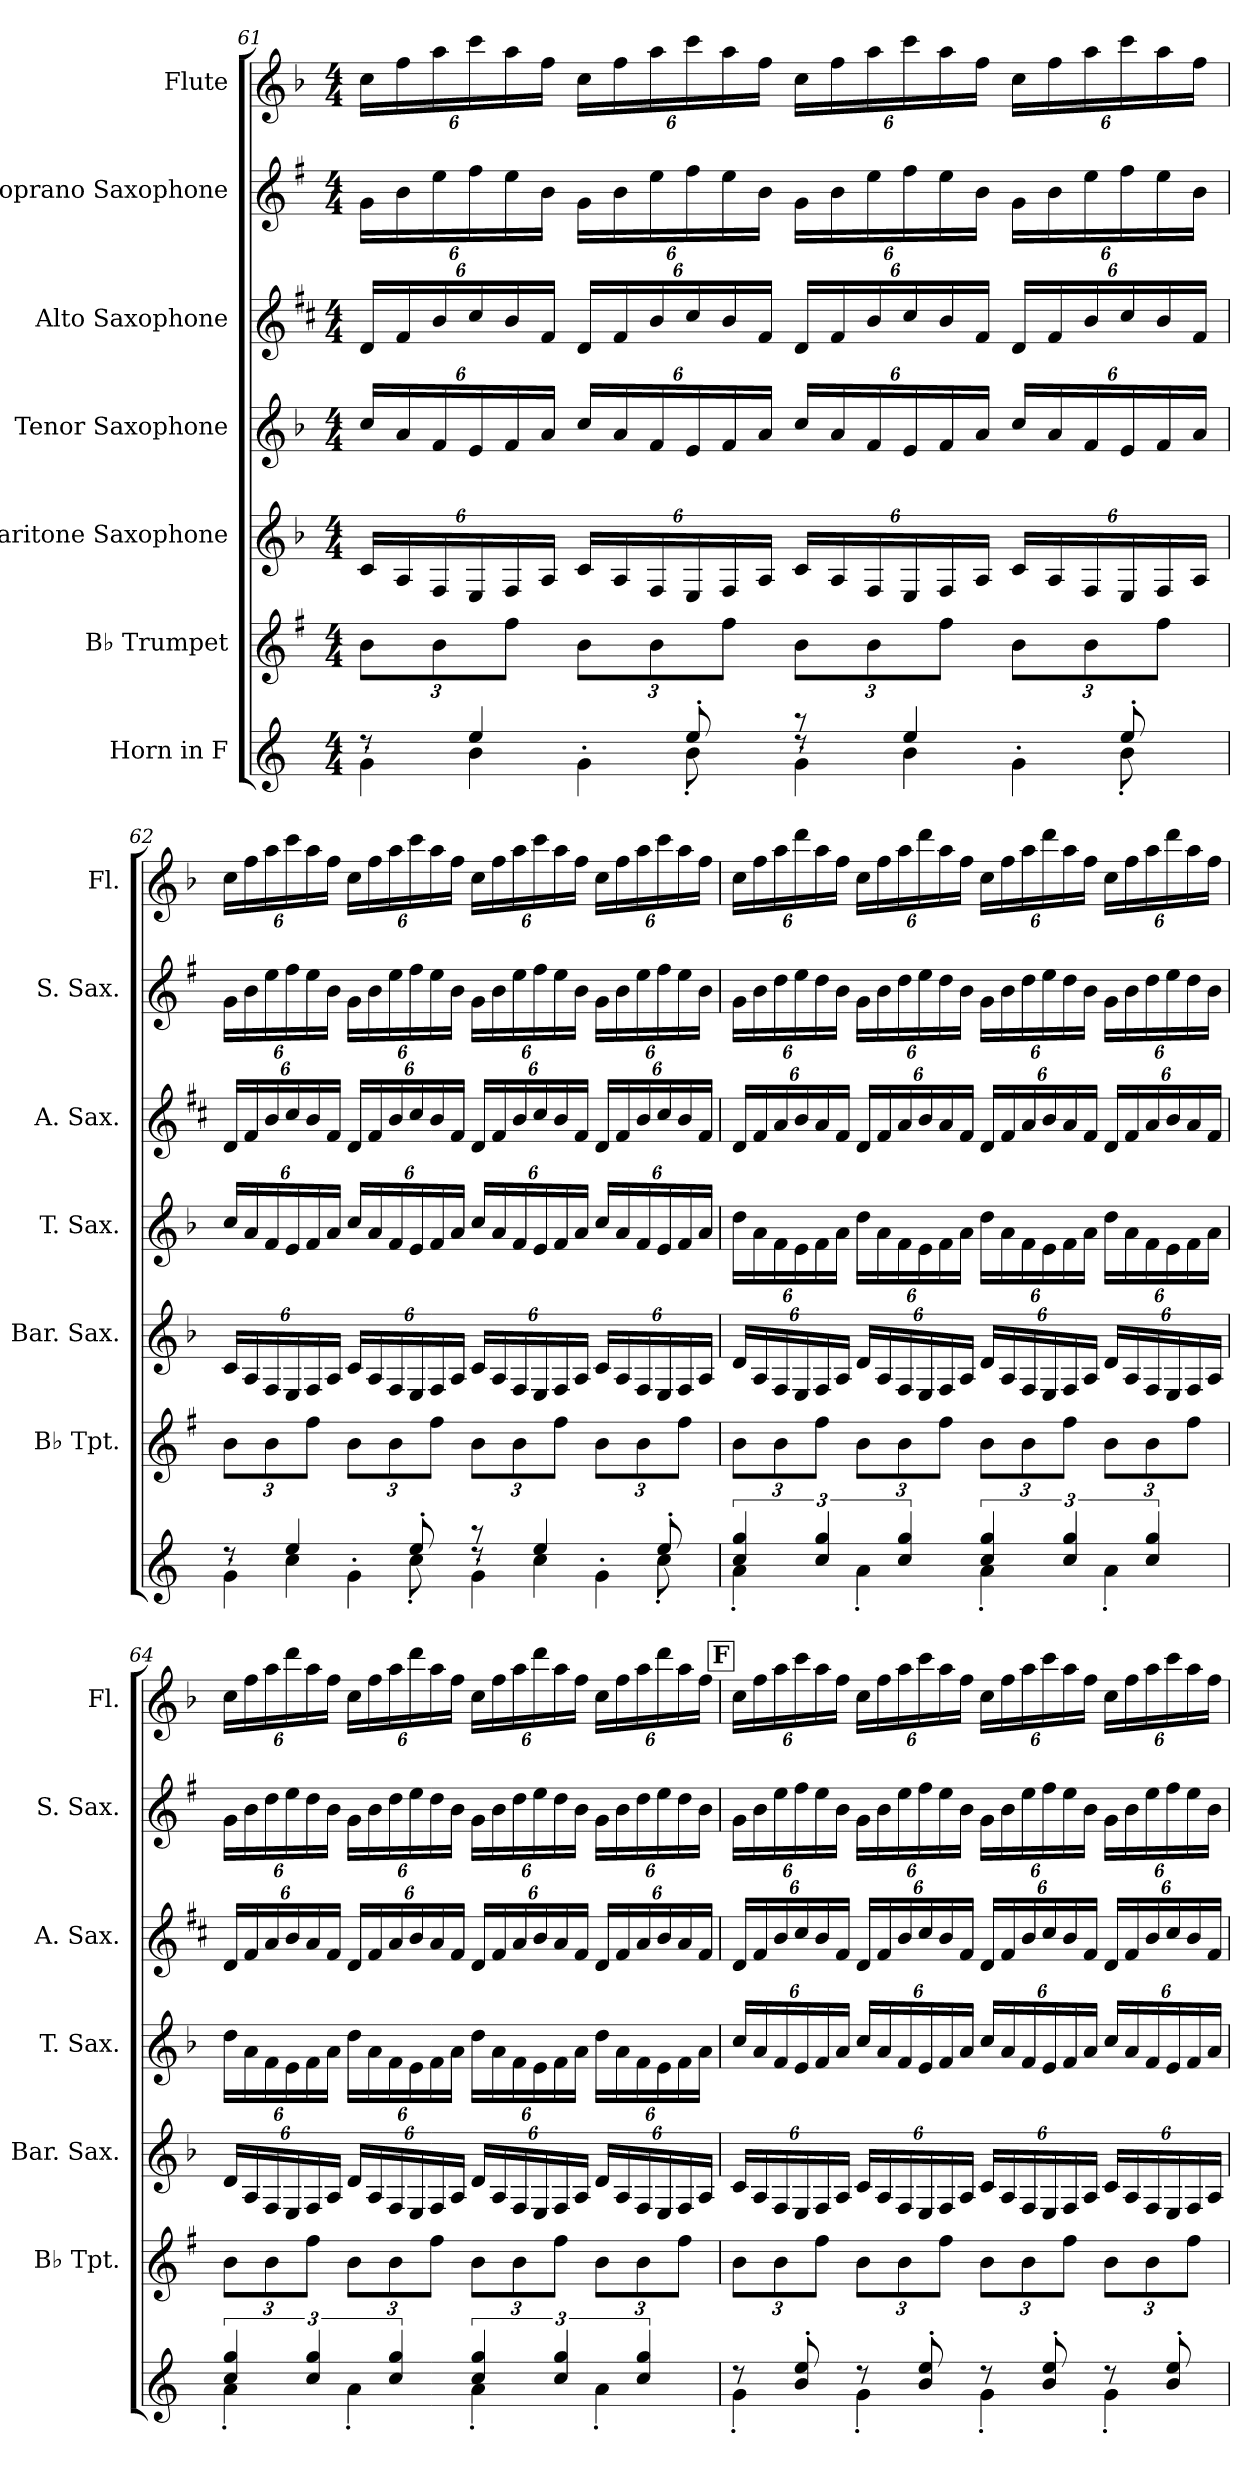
**kern	**kern	**kern	**kern	**kern	**kern	**kern
*part7	*part6	*part5	*part4	*part3	*part2	*part1
*staff7	*staff6	*staff5	*staff4	*staff3	*staff2	*staff1
*I"Horn in F	*I"B♭ Trumpet	*I"Baritone Saxophone	*I"Tenor Saxophone	*I"Alto Saxophone	*I"Soprano Saxophone	*I"Flute
*	*I'B♭ Tpt.	*I'Bar. Sax.	*I'T. Sax.	*I'A. Sax.	*I'S. Sax.	*I'Fl.
!!LO:PB:g=z
*clefG2	*clefG2	*clefG2	*clefG2	*clefG2	*clefG2	*clefG2
*ITrd4c7	*ITrd1c2	*ITrd12c21	*ITrd8c14	*ITrd5c9	*ITrd1c2	*
*k[b-]	*k[b-]	*k[b-]	*k[b-]	*k[b-]	*k[b-]	*k[b-]
*M4/4	*M4/4	*M4/4	*M4/4	*M4/4	*M4/4	*M4/4
=61	=61	=61	=61	=61	=61	=61
*^	*	*	*	*	*	*
*	*^	*	*	*	*	*	*
*	*	*	*Xbrackettup	*Xbrackettup	*Xbrackettup	*Xbrackettup	*Xbrackettup	*Xbrackettup
8rdd	8ryy	4c'\	12a\L	24C/LL	24c/LL	24F/LL	24f\LL	24cc\LL
.	.	.	.	24AA/	24A/	24A/	24a\	24ff\
.	.	.	12a\	24FF/	24F/	24d/	24dd\	24aa\
4a/	4e\	.	.	24EE/	24E/	24e/	24ee\	24ccc\
.	.	.	12ee\J	24FF/	24F/	24d/	24dd\	24aa\
.	.	.	.	24AA/JJ	24A/JJ	24A/JJ	24a\JJ	24ff\JJ
.	.	4c'\	12a\L	24C/LL	24c/LL	24F/LL	24f\LL	24cc\LL
.	.	.	.	24AA/	24A/	24A/	24a\	24ff\
.	.	.	12a\	24FF/	24F/	24d/	24dd\	24aa\
8a'/	8e'\	.	.	24EE/	24E/	24e/	24ee\	24ccc\
.	.	.	12ee\J	24FF/	24F/	24d/	24dd\	24aa\
.	.	.	.	24AA/JJ	24A/JJ	24A/JJ	24a\JJ	24ff\JJ
8rdd	8raa	4c'\	12a\L	24C/LL	24c/LL	24F/LL	24f\LL	24cc\LL
.	.	.	.	24AA/	24A/	24A/	24a\	24ff\
.	.	.	12a\	24FF/	24F/	24d/	24dd\	24aa\
4a/	4e\	.	.	24EE/	24E/	24e/	24ee\	24ccc\
.	.	.	12ee\J	24FF/	24F/	24d/	24dd\	24aa\
.	.	.	.	24AA/JJ	24A/JJ	24A/JJ	24a\JJ	24ff\JJ
.	.	4c'\	12a\L	24C/LL	24c/LL	24F/LL	24f\LL	24cc\LL
.	.	.	.	24AA/	24A/	24A/	24a\	24ff\
.	.	.	12a\	24FF/	24F/	24d/	24dd\	24aa\
8a'/	8e'\	.	.	24EE/	24E/	24e/	24ee\	24ccc\
.	.	.	12ee\J	24FF/	24F/	24d/	24dd\	24aa\
.	.	.	.	24AA/JJ	24A/JJ	24A/JJ	24a\JJ	24ff\JJ
!!LO:PB:g=z
=62	=62	=62	=62	=62	=62	=62	=62	=62
8rdd	8ryy	4c'\	12a\L	24C/LL	24c/LL	24F/LL	24f\LL	24cc\LL
.	.	.	.	24AA/	24A/	24A/	24a\	24ff\
.	.	.	12a\	24FF/	24F/	24d/	24dd\	24aa\
4a/	4f\	.	.	24EE/	24E/	24e/	24ee\	24ccc\
.	.	.	12ee\J	24FF/	24F/	24d/	24dd\	24aa\
.	.	.	.	24AA/JJ	24A/JJ	24A/JJ	24a\JJ	24ff\JJ
.	.	4c'\	12a\L	24C/LL	24c/LL	24F/LL	24f\LL	24cc\LL
.	.	.	.	24AA/	24A/	24A/	24a\	24ff\
.	.	.	12a\	24FF/	24F/	24d/	24dd\	24aa\
8a'/	8f'\	.	.	24EE/	24E/	24e/	24ee\	24ccc\
.	.	.	12ee\J	24FF/	24F/	24d/	24dd\	24aa\
.	.	.	.	24AA/JJ	24A/JJ	24A/JJ	24a\JJ	24ff\JJ
8rdd	8raa	4c'\	12a\L	24C/LL	24c/LL	24F/LL	24f\LL	24cc\LL
.	.	.	.	24AA/	24A/	24A/	24a\	24ff\
.	.	.	12a\	24FF/	24F/	24d/	24dd\	24aa\
4a/	4f\	.	.	24EE/	24E/	24e/	24ee\	24ccc\
.	.	.	12ee\J	24FF/	24F/	24d/	24dd\	24aa\
.	.	.	.	24AA/JJ	24A/JJ	24A/JJ	24a\JJ	24ff\JJ
.	.	4c'\	12a\L	24C/LL	24c/LL	24F/LL	24f\LL	24cc\LL
.	.	.	.	24AA/	24A/	24A/	24a\	24ff\
.	.	.	12a\	24FF/	24F/	24d/	24dd\	24aa\
8a'/	8f'\	.	.	24EE/	24E/	24e/	24ee\	24ccc\
.	.	.	12ee\J	24FF/	24F/	24d/	24dd\	24aa\
.	.	.	.	24AA/JJ	24A/JJ	24A/JJ	24a\JJ	24ff\JJ
*	*v	*v	*	*	*	*	*	*
!!LO:PB:g=z
=63	=63	=63	=63	=63	=63	=63	=63
6f/ 6cc/	4d'\	12a\L	24D/LL	24d\LL	24F/LL	24f\LL	24cc\LL
.	.	.	24AA/	24A\	24A/	24a\	24ff\
.	.	12a\	24FF/	24F\	24c/	24cc\	24aa\
.	.	.	24EE/	24E\	24d/	24dd\	24ddd\
6f/ 6cc/	.	12ee\J	24FF/	24F\	24c/	24cc\	24aa\
.	.	.	24AA/JJ	24A\JJ	24A/JJ	24a\JJ	24ff\JJ
.	4d'\	12a\L	24D/LL	24d\LL	24F/LL	24f\LL	24cc\LL
.	.	.	24AA/	24A\	24A/	24a\	24ff\
6f/ 6cc/	.	12a\	24FF/	24F\	24c/	24cc\	24aa\
.	.	.	24EE/	24E\	24d/	24dd\	24ddd\
.	.	12ee\J	24FF/	24F\	24c/	24cc\	24aa\
.	.	.	24AA/JJ	24A\JJ	24A/JJ	24a\JJ	24ff\JJ
6f/ 6cc/	4d'\	12a\L	24D/LL	24d\LL	24F/LL	24f\LL	24cc\LL
.	.	.	24AA/	24A\	24A/	24a\	24ff\
.	.	12a\	24FF/	24F\	24c/	24cc\	24aa\
.	.	.	24EE/	24E\	24d/	24dd\	24ddd\
6f/ 6cc/	.	12ee\J	24FF/	24F\	24c/	24cc\	24aa\
.	.	.	24AA/JJ	24A\JJ	24A/JJ	24a\JJ	24ff\JJ
.	4d'\	12a\L	24D/LL	24d\LL	24F/LL	24f\LL	24cc\LL
.	.	.	24AA/	24A\	24A/	24a\	24ff\
6f/ 6cc/	.	12a\	24FF/	24F\	24c/	24cc\	24aa\
.	.	.	24EE/	24E\	24d/	24dd\	24ddd\
.	.	12ee\J	24FF/	24F\	24c/	24cc\	24aa\
.	.	.	24AA/JJ	24A\JJ	24A/JJ	24a\JJ	24ff\JJ
!!LO:PB:g=z
=64	=64	=64	=64	=64	=64	=64	=64
6f/ 6cc/	4d'\	12a\L	24D/LL	24d\LL	24F/LL	24f\LL	24cc\LL
.	.	.	24AA/	24A\	24A/	24a\	24ff\
.	.	12a\	24FF/	24F\	24c/	24cc\	24aa\
.	.	.	24EE/	24E\	24d/	24dd\	24ddd\
6f/ 6cc/	.	12ee\J	24FF/	24F\	24c/	24cc\	24aa\
.	.	.	24AA/JJ	24A\JJ	24A/JJ	24a\JJ	24ff\JJ
.	4d'\	12a\L	24D/LL	24d\LL	24F/LL	24f\LL	24cc\LL
.	.	.	24AA/	24A\	24A/	24a\	24ff\
6f/ 6cc/	.	12a\	24FF/	24F\	24c/	24cc\	24aa\
.	.	.	24EE/	24E\	24d/	24dd\	24ddd\
.	.	12ee\J	24FF/	24F\	24c/	24cc\	24aa\
.	.	.	24AA/JJ	24A\JJ	24A/JJ	24a\JJ	24ff\JJ
6f/ 6cc/	4d'\	12a\L	24D/LL	24d\LL	24F/LL	24f\LL	24cc\LL
.	.	.	24AA/	24A\	24A/	24a\	24ff\
.	.	12a\	24FF/	24F\	24c/	24cc\	24aa\
.	.	.	24EE/	24E\	24d/	24dd\	24ddd\
6f/ 6cc/	.	12ee\J	24FF/	24F\	24c/	24cc\	24aa\
.	.	.	24AA/JJ	24A\JJ	24A/JJ	24a\JJ	24ff\JJ
.	4d'\	12a\L	24D/LL	24d\LL	24F/LL	24f\LL	24cc\LL
.	.	.	24AA/	24A\	24A/	24a\	24ff\
6f/ 6cc/	.	12a\	24FF/	24F\	24c/	24cc\	24aa\
.	.	.	24EE/	24E\	24d/	24dd\	24ddd\
.	.	12ee\J	24FF/	24F\	24c/	24cc\	24aa\
.	.	.	24AA/JJ	24A\JJ	24A/JJ	24a\JJ	24ff\JJ
!!LO:PB:g=z
!!LO:REH:place=s1:a:B:fs=14:t=F
=65	=65	=65	=65	=65	=65	=65	=65
8rdd	4c'\	12a\L	24C/LL	24c/LL	24F/LL	24f\LL	24cc\LL
.	.	.	24AA/	24A/	24A/	24a\	24ff\
.	.	12a\	24FF/	24F/	24d/	24dd\	24aa\
8e/' 8a/'	.	.	24EE/	24E/	24e/	24ee\	24ccc\
.	.	12ee\J	24FF/	24F/	24d/	24dd\	24aa\
.	.	.	24AA/JJ	24A/JJ	24A/JJ	24a\JJ	24ff\JJ
8rdd	4c'\	12a\L	24C/LL	24c/LL	24F/LL	24f\LL	24cc\LL
.	.	.	24AA/	24A/	24A/	24a\	24ff\
.	.	12a\	24FF/	24F/	24d/	24dd\	24aa\
8e/' 8a/'	.	.	24EE/	24E/	24e/	24ee\	24ccc\
.	.	12ee\J	24FF/	24F/	24d/	24dd\	24aa\
.	.	.	24AA/JJ	24A/JJ	24A/JJ	24a\JJ	24ff\JJ
8rdd	4c'\	12a\L	24C/LL	24c/LL	24F/LL	24f\LL	24cc\LL
.	.	.	24AA/	24A/	24A/	24a\	24ff\
.	.	12a\	24FF/	24F/	24d/	24dd\	24aa\
8e/' 8a/'	.	.	24EE/	24E/	24e/	24ee\	24ccc\
.	.	12ee\J	24FF/	24F/	24d/	24dd\	24aa\
.	.	.	24AA/JJ	24A/JJ	24A/JJ	24a\JJ	24ff\JJ
8rdd	4c'\	12a\L	24C/LL	24c/LL	24F/LL	24f\LL	24cc\LL
.	.	.	24AA/	24A/	24A/	24a\	24ff\
.	.	12a\	24FF/	24F/	24d/	24dd\	24aa\
8e/' 8a/'	.	.	24EE/	24E/	24e/	24ee\	24ccc\
.	.	12ee\J	24FF/	24F/	24d/	24dd\	24aa\
.	.	.	24AA/JJ	24A/JJ	24A/JJ	24a\JJ	24ff\JJ
*v	*v	*	*	*	*	*	*
=	=	=	=	=	=	=
*-	*-	*-	*-	*-	*-	*-
